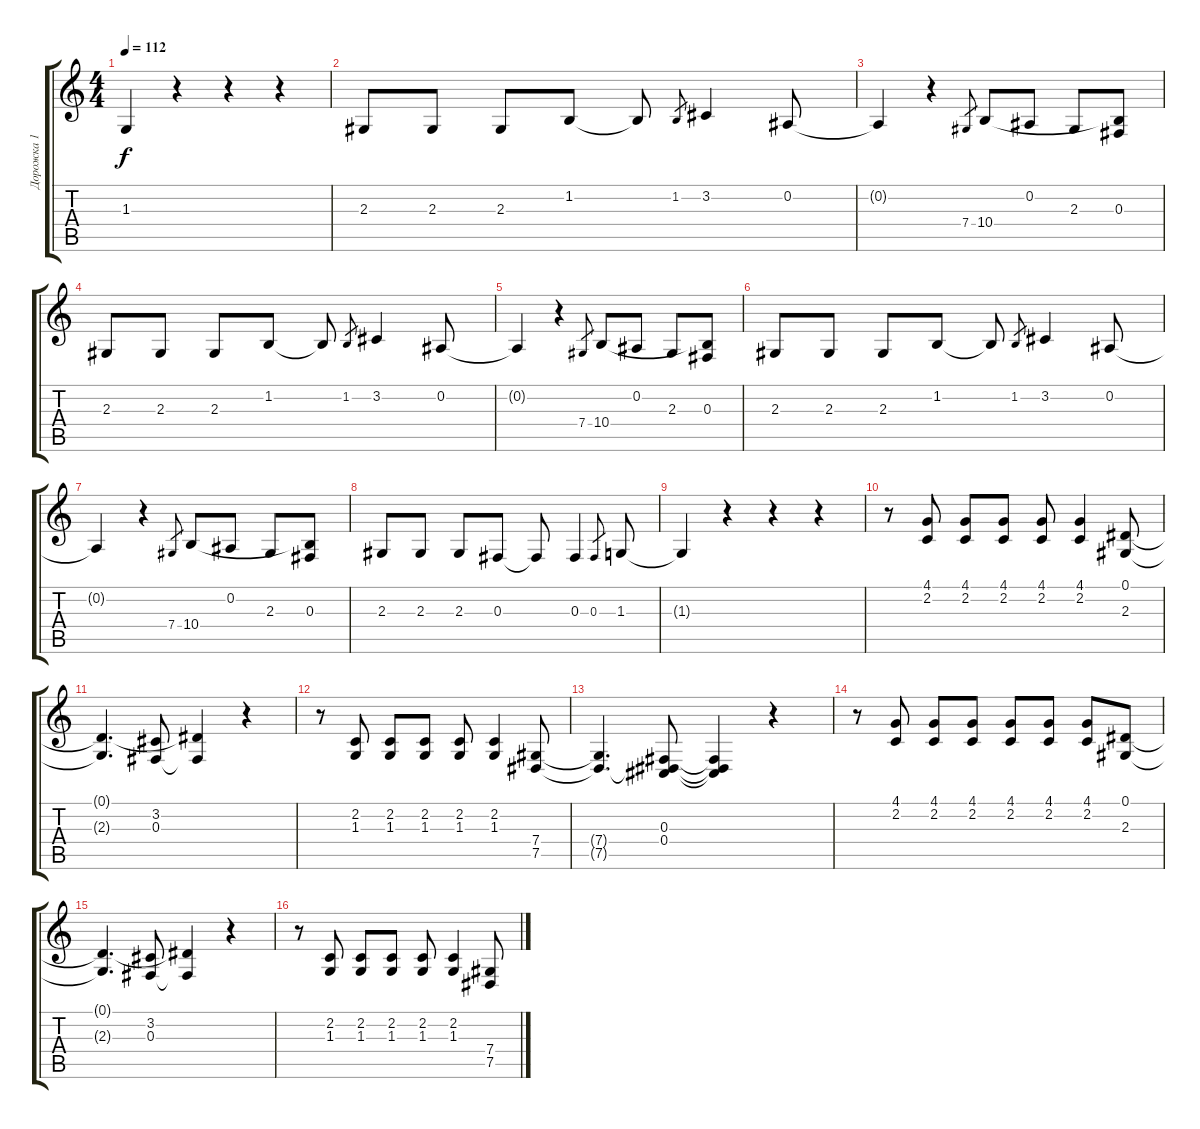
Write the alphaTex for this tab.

\track ("Дорожка 1" "Дорожка 1") {instrument accordion}
\staff {score tabs}
\tuning (Eb4 Bb3 Gb3 Db3 Ab2 Eb2) {hide}
\ts (4 4)
\tempo 112
\clef g2
\ks c
1.3{t}.4{dy f} r.4 r.4 r.4 |
2.3.8 2.3.8 2.3.8 1.2.8 1.2{t}.8 1.2.8{gr} 3.2.4 0.2.8 |
0.2{t}.4 r.4 7.4.8{gr} 10.4.8 0.2.8 2.3.8 (0.3 10.4{t}).8 |
2.3.8 2.3.8 2.3.8 1.2.8 1.2{t}.8 1.2.8{gr} 3.2.4 0.2.8 |
0.2{t}.4 r.4 7.4.8{gr} 10.4.8 0.2.8 2.3.8 (0.3 10.4{t}).8 |
2.3.8 2.3.8 2.3.8 1.2.8 1.2{t}.8 1.2.8{gr} 3.2.4 0.2.8 |
0.2{t}.4 r.4 7.4.8{gr} 10.4.8 0.2.8 2.3.8 (0.3 10.4{t}).8 |
2.3.8 2.3.8 2.3.8 0.3.8 0.3{t}.8 0.3.4 0.3.8{gr} 1.3.8 |
1.3{t}.4 r.4 r.4 r.4 |
r.8 (4.1 2.2).8{instrument synthbass2} (4.1 2.2).8 (4.1 2.2).8 (4.1 2.2).8 (4.1 2.2).4 (0.1 2.3).8 |
(0.1{t} 2.3{t}).4{d} (3.2 0.3).8 (0.1{t} 0.3{t}).4 r.4 |
r.8 (2.2 1.3).8 (2.2 1.3).8 (2.2 1.3).8 (2.2 1.3).8 (2.2 1.3).4 (7.4 7.5).8 |
(7.4{t} 7.5{t}).4{d} (0.3 0.4 7.5{t}).8 (0.3{t} 0.4{t} 7.5{t}).4 r.4 |
r.8 (4.1 2.2).8 (4.1 2.2).8 (4.1 2.2).8 (4.1 2.2).8 (4.1 2.2).8 (4.1 2.2).8 (0.1 2.3).8 |
(0.1{t} 2.3{t}).4{d} (3.2 0.3).8 (0.1{t} 0.3{t}).4 r.4 |
r.8 (2.2 1.3).8 (2.2 1.3).8 (2.2 1.3).8 (2.2 1.3).8 (2.2 1.3).4 (7.4 7.5).8
